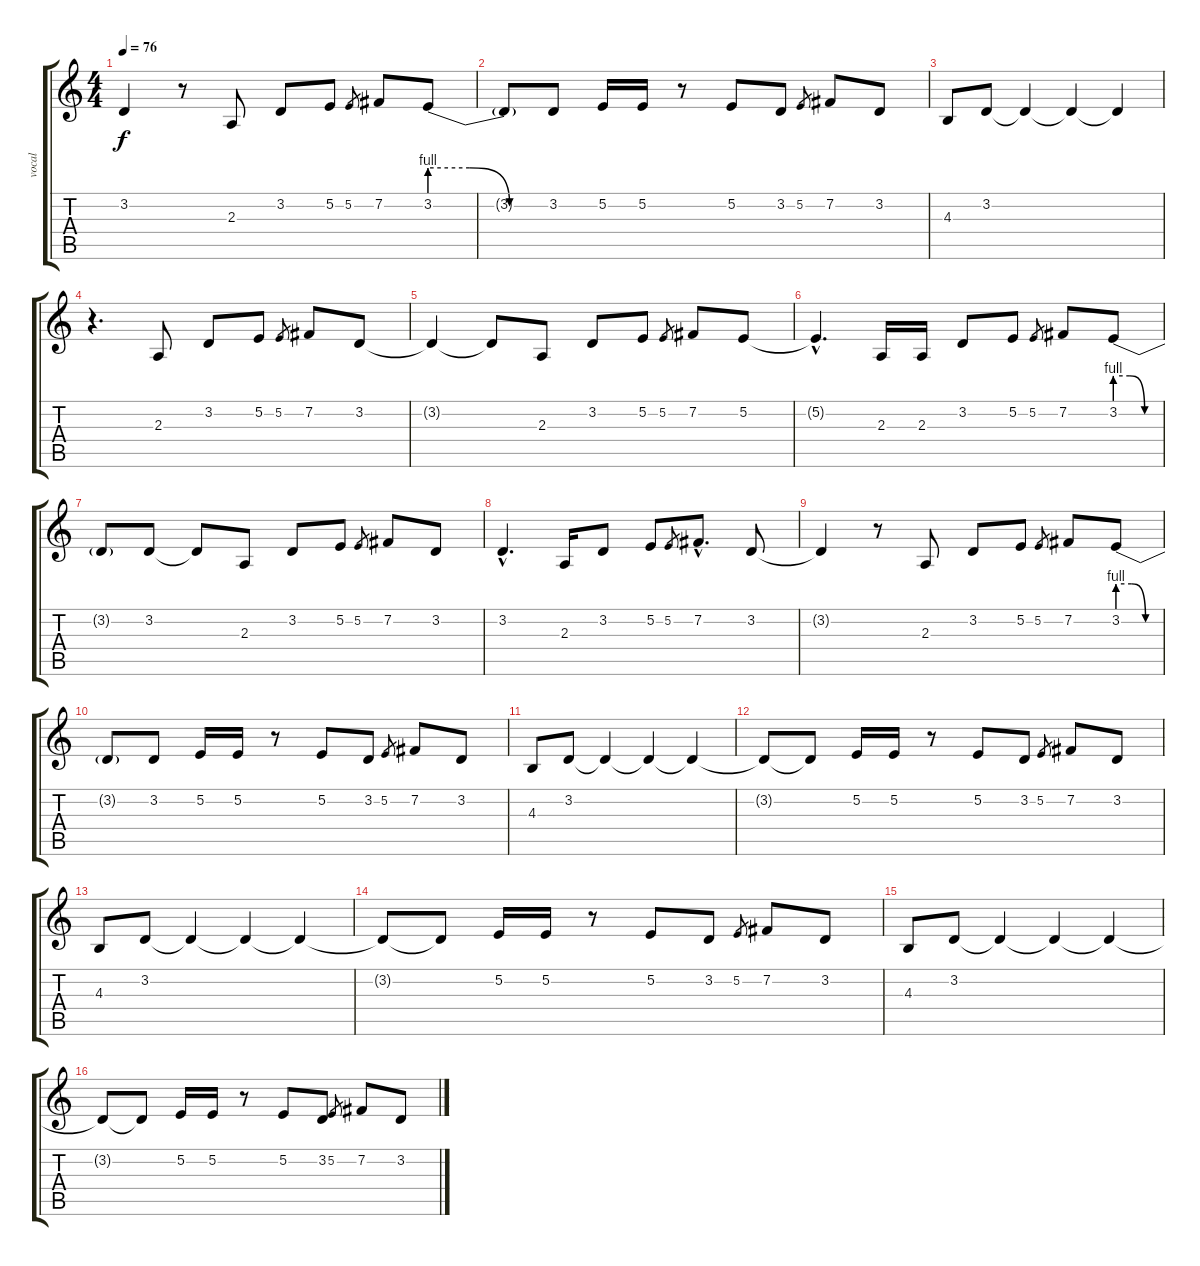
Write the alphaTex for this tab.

\track ("vocal" "vocal") {instrument altosax}
\staff {score tabs}
\tuning (E4 B3 G3 D3 A2 E2) {hide}
\ts (4 4)
\tempo 76
\clef g2
\ks c
3.2{t}.4{dy f} r.8 2.3.8 3.2.8 5.2.8 5.2.8{gr} 7.2.8 3.2{be (custom 0 4 20 4 40 0 60 0)}.8 |
3.2{t}.8 3.2.8 5.2.16 5.2.16 r.8 5.2.8 3.2.8 5.2.8{gr} 7.2.8 3.2.8 |
4.3.8 3.2.8 3.2{t}.4 3.2{t}.4 3.2{t}.4 |
r.4{d} 2.3.8 3.2.8 5.2.8 5.2.8{gr} 7.2.8 3.2.8 |
3.2{t}.4 3.2{t}.8 2.3.8 3.2.8 5.2.8 5.2.8{gr} 7.2.8 5.2.8 |
5.2{hac t}.4{d} 2.3.16 2.3.16 3.2.8 5.2.8 5.2.8{gr} 7.2.8 3.2{be (custom 0 4 20 4 40 0 60 0)}.8 |
3.2{t}.8 3.2.8 3.2{t}.8 2.3.8 3.2.8 5.2.8 5.2.8{gr} 7.2.8 3.2.8 |
3.2{hac}.4{d} 2.3.16 3.2.8 5.2.8 5.2.8{gr} 7.2{hac}.8{d} 3.2.8 |
3.2{t}.4 r.8 2.3.8 3.2.8 5.2.8 5.2.8{gr} 7.2.8 3.2{be (custom 0 4 20 4 40 0 60 0)}.8 |
3.2{t}.8 3.2.8 5.2.16 5.2.16 r.8 5.2.8 3.2.8 5.2.8{gr} 7.2.8 3.2.8 |
4.3.8 3.2.8 3.2{t}.4 3.2{t}.4 3.2{t}.4 |
3.2{t}.8 3.2{t}.8 5.2.16 5.2.16 r.8 5.2.8 3.2.8 5.2.8{gr} 7.2.8 3.2.8 |
4.3.8 3.2.8 3.2{t}.4 3.2{t}.4 3.2{t}.4 |
3.2{t}.8 3.2{t}.8 5.2.16 5.2.16 r.8 5.2.8 3.2.8 5.2.8{gr} 7.2.8 3.2.8 |
4.3.8 3.2.8 3.2{t}.4 3.2{t}.4 3.2{t}.4 |
3.2{t}.8 3.2{t}.8 5.2.16 5.2.16 r.8 5.2.8 3.2.8 5.2.8{gr} 7.2.8 3.2.8
